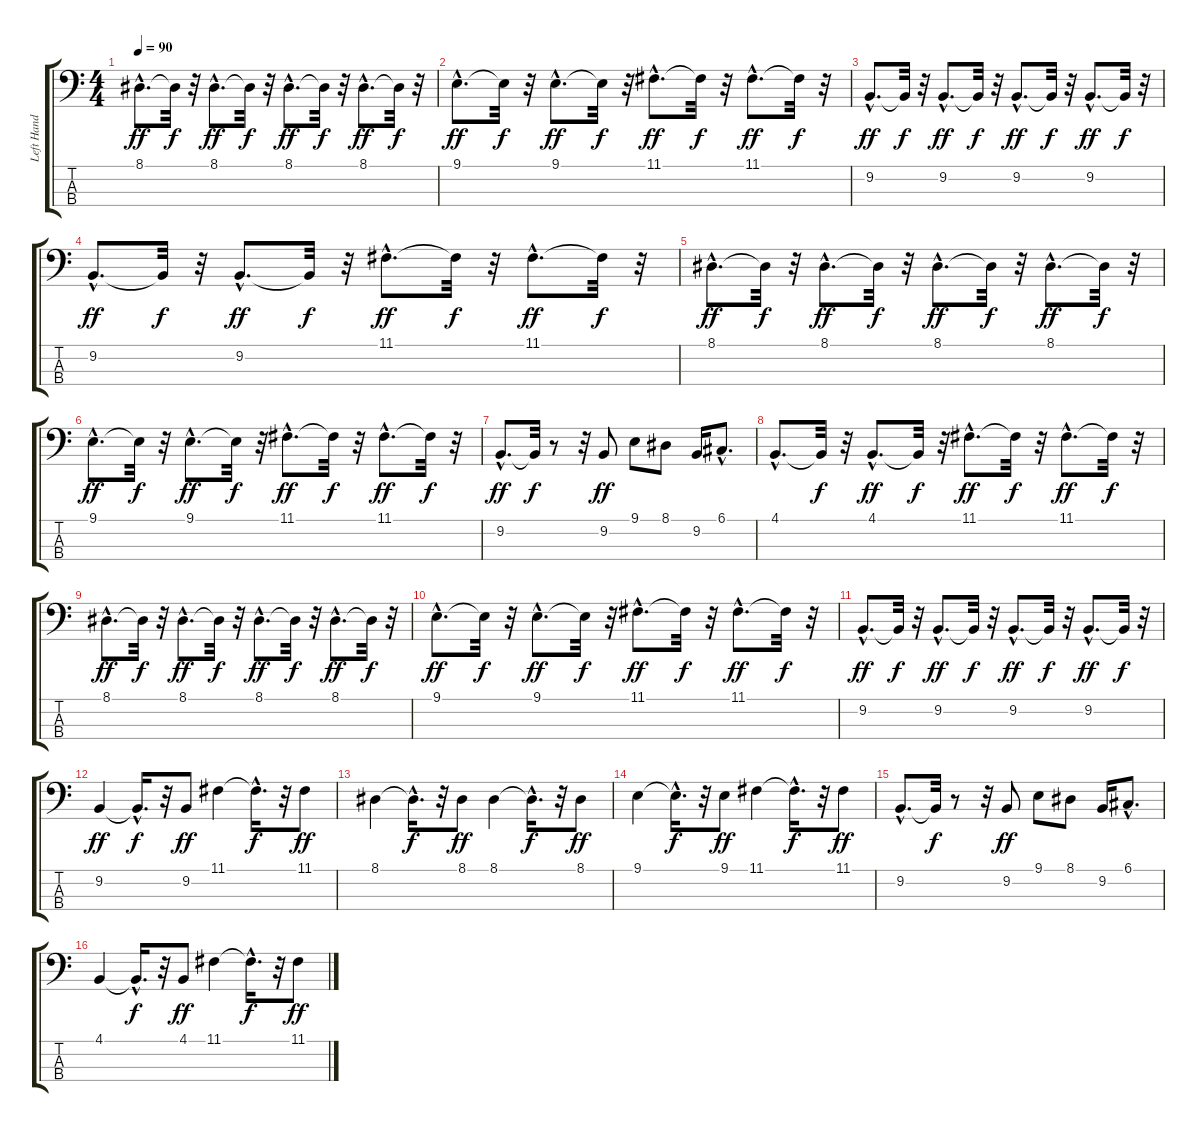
\track ("Left Hand" "Left Hand") {instrument acousticgrandpiano}
\staff {score tabs}
\tuning (G2 D2 A1 E1) {hide}
\ts (4 4)
\tempo 90
\clef f4
\ks c
8.1{hac}.8{d dy ff} 8.1{t}.32{dy f} r.32 8.1{hac}.8{d dy ff} 8.1{t}.32{dy f} r.32 8.1{hac}.8{d dy ff} 8.1{t}.32{dy f} r.32 8.1{hac}.8{d dy ff} 8.1{t}.32{dy f} r.32 |
9.1{hac}.8{d dy ff} 9.1{t}.32{dy f} r.32 9.1{hac}.8{d dy ff} 9.1{t}.32{dy f} r.32 11.1{hac}.8{d dy ff} 11.1{t}.32{dy f} r.32 11.1{hac}.8{d dy ff} 11.1{t}.32{dy f} r.32 |
9.2{hac}.8{d dy ff} 9.2{t}.32{dy f} r.32 9.2{hac}.8{d dy ff} 9.2{t}.32{dy f} r.32 9.2{hac}.8{d dy ff} 9.2{t}.32{dy f} r.32 9.2{hac}.8{d dy ff} 9.2{t}.32{dy f} r.32 |
9.2{hac}.8{d dy ff} 9.2{t}.32{dy f} r.32 9.2{hac}.8{d dy ff} 9.2{t}.32{dy f} r.32 11.1{hac}.8{d dy ff} 11.1{t}.32{dy f} r.32 11.1{hac}.8{d dy ff} 11.1{t}.32{dy f} r.32 |
8.1{hac}.8{d dy ff} 8.1{t}.32{dy f} r.32 8.1{hac}.8{d dy ff} 8.1{t}.32{dy f} r.32 8.1{hac}.8{d dy ff} 8.1{t}.32{dy f} r.32 8.1{hac}.8{d dy ff} 8.1{t}.32{dy f} r.32 |
9.1{hac}.8{d dy ff} 9.1{t}.32{dy f} r.32 9.1{hac}.8{d dy ff} 9.1{t}.32{dy f} r.32 11.1{hac}.8{d dy ff} 11.1{t}.32{dy f} r.32 11.1{hac}.8{d dy ff} 11.1{t}.32{dy f} r.32 |
9.2{hac}.8{d dy ff} 9.2{t}.32{dy f} r.8 r.32 9.2.8{dy ff} 9.1.8 8.1.8 9.2.16 6.1{hac}.8{d} |
4.1{hac}.8{d} 4.1{t}.32{dy f} r.32 4.1{hac}.8{d dy ff} 4.1{t}.32{dy f} r.32 11.1{hac}.8{d dy ff} 11.1{t}.32{dy f} r.32 11.1{hac}.8{d dy ff} 11.1{t}.32{dy f} r.32 |
8.1{hac}.8{d dy ff} 8.1{t}.32{dy f} r.32 8.1{hac}.8{d dy ff} 8.1{t}.32{dy f} r.32 8.1{hac}.8{d dy ff} 8.1{t}.32{dy f} r.32 8.1{hac}.8{d dy ff} 8.1{t}.32{dy f} r.32 |
9.1{hac}.8{d dy ff} 9.1{t}.32{dy f} r.32 9.1{hac}.8{d dy ff} 9.1{t}.32{dy f} r.32 11.1{hac}.8{d dy ff} 11.1{t}.32{dy f} r.32 11.1{hac}.8{d dy ff} 11.1{t}.32{dy f} r.32 |
9.2{hac}.8{d dy ff} 9.2{t}.32{dy f} r.32 9.2{hac}.8{d dy ff} 9.2{t}.32{dy f} r.32 9.2{hac}.8{d dy ff} 9.2{t}.32{dy f} r.32 9.2{hac}.8{d dy ff} 9.2{t}.32{dy f} r.32 |
9.2.4{dy ff} 9.2{hac t}.16{d dy f} r.32 9.2.8{dy ff} 11.1.4 11.1{hac t}.16{d dy f} r.32 11.1.8{dy ff} |
8.1.4 8.1{hac t}.16{d dy f} r.32 8.1.8{dy ff} 8.1.4 8.1{hac t}.16{d dy f} r.32 8.1.8{dy ff} |
9.1.4 9.1{hac t}.16{d dy f} r.32 9.1.8{dy ff} 11.1.4 11.1{hac t}.16{d dy f} r.32 11.1.8{dy ff} |
9.2{hac}.8{d} 9.2{t}.32{dy f} r.8 r.32 9.2.8{dy ff} 9.1.8 8.1.8 9.2.16 6.1{hac}.8{d} |
4.1.4 4.1{hac t}.16{d dy f} r.32 4.1.8{dy ff} 11.1.4 11.1{hac t}.16{d dy f} r.32 11.1.8{dy ff}
